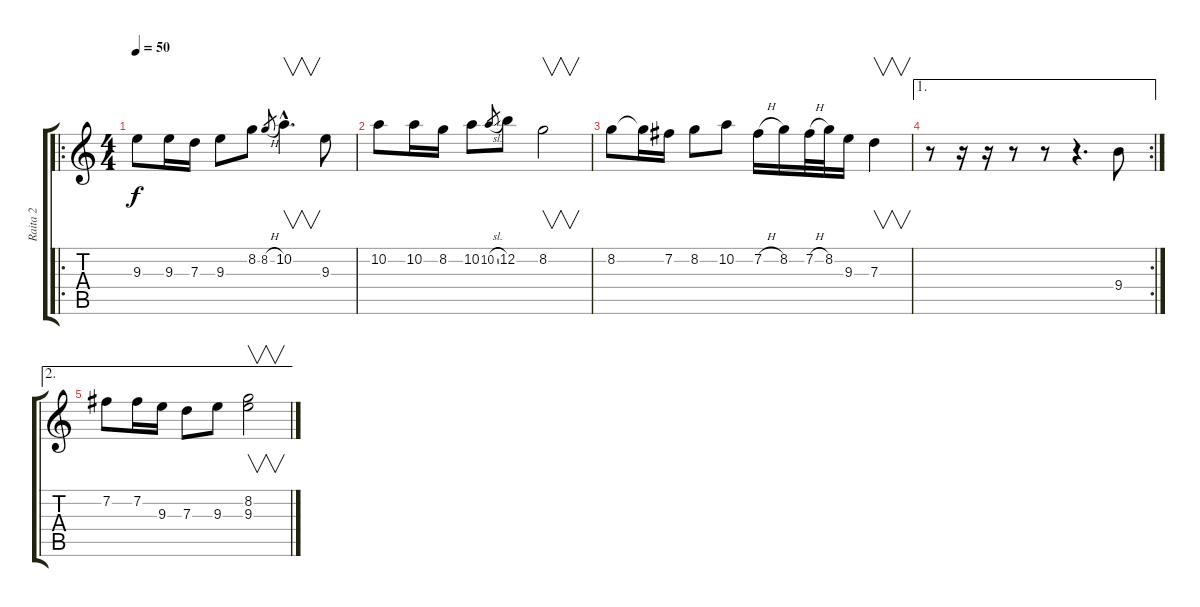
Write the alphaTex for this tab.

\track ("Raita 2" "Raita 2") {instrument distortionguitar}
\staff {score tabs}
\tuning (E4 B3 G3 D3 A2 E2) {hide}
\ro
\ts (4 4)
\tempo 50
\clef g2
\ks c
9.3.8{dy f instrument distortionguitar} 9.3.16 7.3.16 9.3.8 8.2.8 8.2{h}.8{gr} 10.2{hac}.4{v d} 9.3.8 |
10.2.8 10.2.16 8.2.16 10.2.8 10.2{sl}.8{gr} 12.2.8 8.2.2{v} |
8.2.8 8.2{t}.16 7.2.16 8.2.8 10.2.8 7.2{h}.16 8.2.16 7.2{h}.32 8.2.32 9.3.16 7.3.4{v} |
\ae 1
\rc 2
r.8 r.16 r.16 r.8 r.8 r.4{d} 9.4.8 |
\ae 2
7.2.8 7.2.16 9.3.16 7.3.8 9.3.8 (8.2 9.3).2{v}
